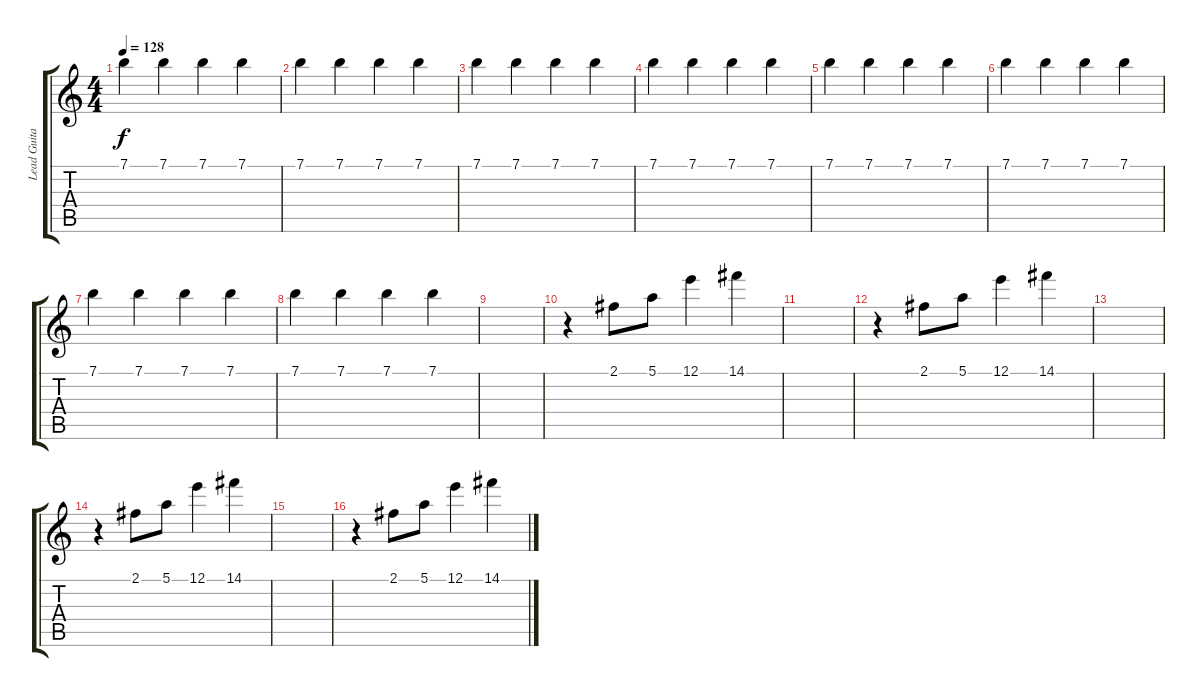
\track ("Lead Guitar" "Lead Guita") {instrument distortionguitar}
\staff {score tabs}
\tuning (E4 B3 G3 D3 A2 E2) {hide}
\ts (4 4)
\tempo 128
\clef g2
\ks c
7.1.4{dy f} 7.1.4 7.1.4 7.1.4 |
7.1.4 7.1.4 7.1.4 7.1.4 |
7.1.4 7.1.4 7.1.4 7.1.4 |
7.1.4 7.1.4 7.1.4 7.1.4 |
7.1.4 7.1.4 7.1.4 7.1.4 |
7.1.4 7.1.4 7.1.4 7.1.4 |
7.1.4 7.1.4 7.1.4 7.1.4 |
7.1.4 7.1.4 7.1.4 7.1.4 |
|
r.4{volume 10} 2.1.8 5.1.8 12.1.4 14.1.4 |
|
r.4 2.1.8 5.1.8 12.1.4 14.1.4 |
|
r.4 2.1.8 5.1.8 12.1.4 14.1.4 |
|
r.4 2.1.8 5.1.8 12.1.4 14.1.4
